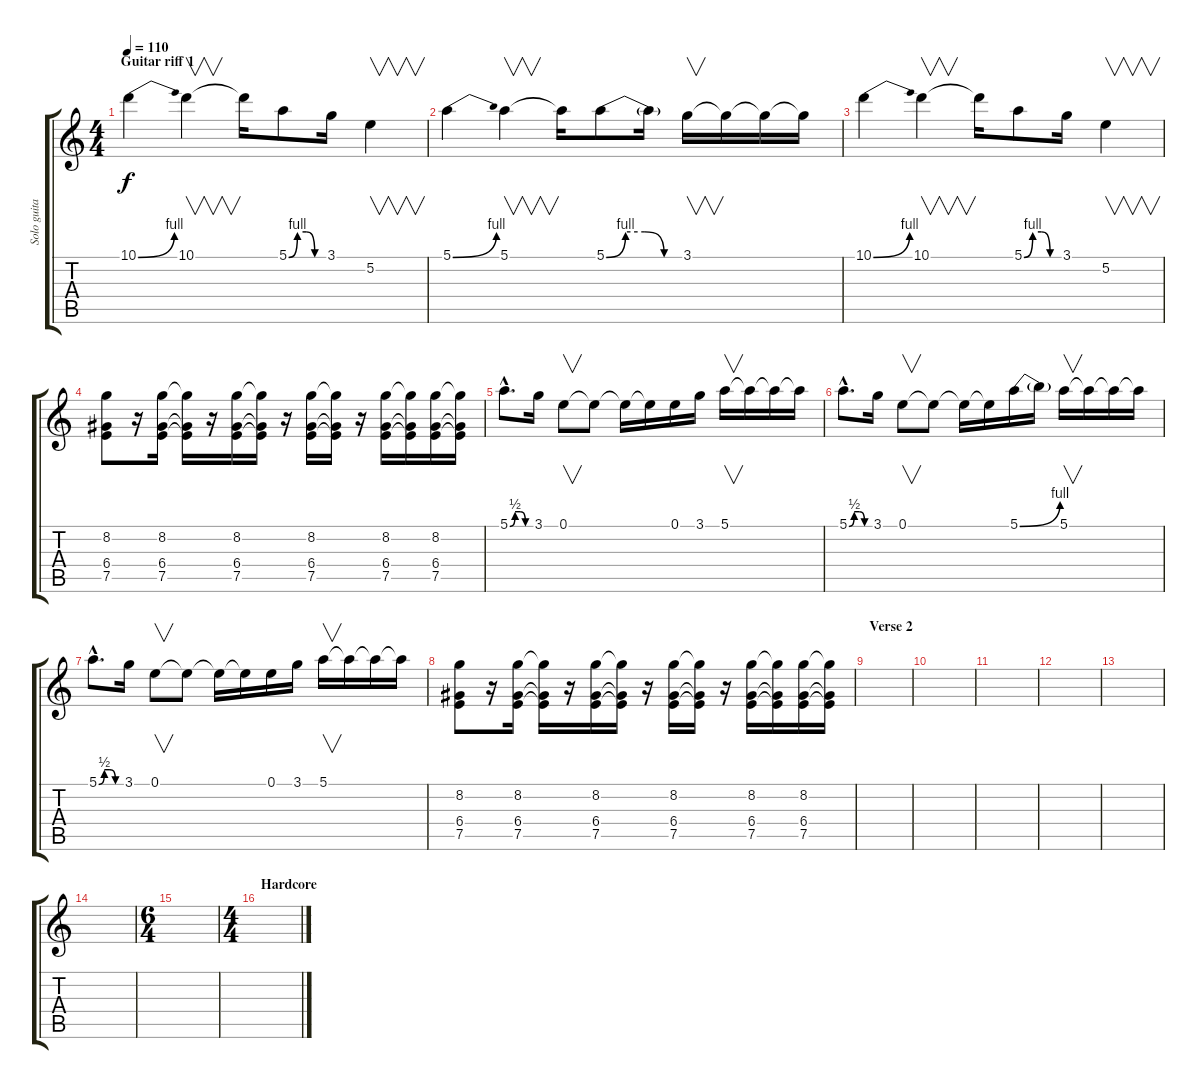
\track ("Solo guitar" "Solo guita") {instrument overdrivenguitar}
\staff {score tabs}
\tuning (E4 B3 G3 D3 A2 E2) {hide}
\ts (4 4)
\section ("" "Guitar riff 1")
\tempo 110
\clef g2
\ks c
10.1{be (bend 0 0 60 4)}.4{dy f} 10.1.4{v} 10.1{t}.16 5.1{be (custom 0 0 15 4 30 4 45 0 60 0)}.8 3.1.16 5.2.4{v} |
5.1{be (bend 0 0 60 4)}.4 5.1.4{v} 5.1{t}.16 5.1{be (custom 0 0 15 4 30 4 45 0 60 0)}.8 5.1{t}.16 3.1.16{v} 3.1{t}.16 3.1{t}.16 3.1{t}.16 |
10.1{be (bend 0 0 60 4)}.4 10.1.4{v} 10.1{t}.16 5.1{be (custom 0 0 15 4 30 4 45 0 60 0)}.8 3.1.16 5.2.4{v} |
(8.2 6.4 7.5).8 r.16 (8.2 6.4 7.5).16 (8.2{t} 6.4{t} 7.5{t}).16 r.16 (8.2 6.4 7.5).16 (8.2{t} 6.4{t} 7.5{t}).16 r.16 (8.2 6.4 7.5).16 (8.2{t} 6.4{t} 7.5{t}).16 r.16 (8.2 6.4 7.5).16 (8.2{t} 6.4{t} 7.5{t}).16 (8.2 6.4 7.5).16 (8.2{t} 6.4{t} 7.5{t}).16 |
5.1{be (custom 0 0 15 2 30 2 45 0 60 0) hac}.8{d} 3.1.16 0.1.8{v} 0.1{t}.8 0.1{t}.16 0.1{t}.16 0.1.16 3.1.16 5.1.16{v} 5.1{t}.16 5.1{t}.16 5.1{t}.16 |
5.1{be (custom 0 0 15 2 30 2 45 0 60 0) hac}.8{d} 3.1.16 0.1.8{v} 0.1{t}.8 0.1{t}.16 0.1{t}.16 5.1{be (bend 0 0 60 4)}.16 5.1{t}.16 5.1.16{v} 5.1{t}.16 5.1{t}.16 5.1{t}.16 |
5.1{be (custom 0 0 15 2 30 2 45 0 60 0) hac}.8{d} 3.1.16 0.1.8{v} 0.1{t}.8 0.1{t}.16 0.1{t}.16 0.1.16 3.1.16 5.1.16{v} 5.1{t}.16 5.1{t}.16 5.1{t}.16 |
(8.2 6.4 7.5).8 r.16 (8.2 6.4 7.5).16 (8.2{t} 6.4{t} 7.5{t}).16 r.16 (8.2 6.4 7.5).16 (8.2{t} 6.4{t} 7.5{t}).16 r.16 (8.2 6.4 7.5).16 (8.2{t} 6.4{t} 7.5{t}).16 r.16 (8.2 6.4 7.5).16 (8.2{t} 6.4{t} 7.5{t}).16 (8.2 6.4 7.5).16 (8.2{t} 6.4{t} 7.5{t}).16 |
\section ("" "Verse 2")
|
|
|
|
|
|
\ts (6 4)
|
\ts (4 4)
\section ("" "Hardcore")
